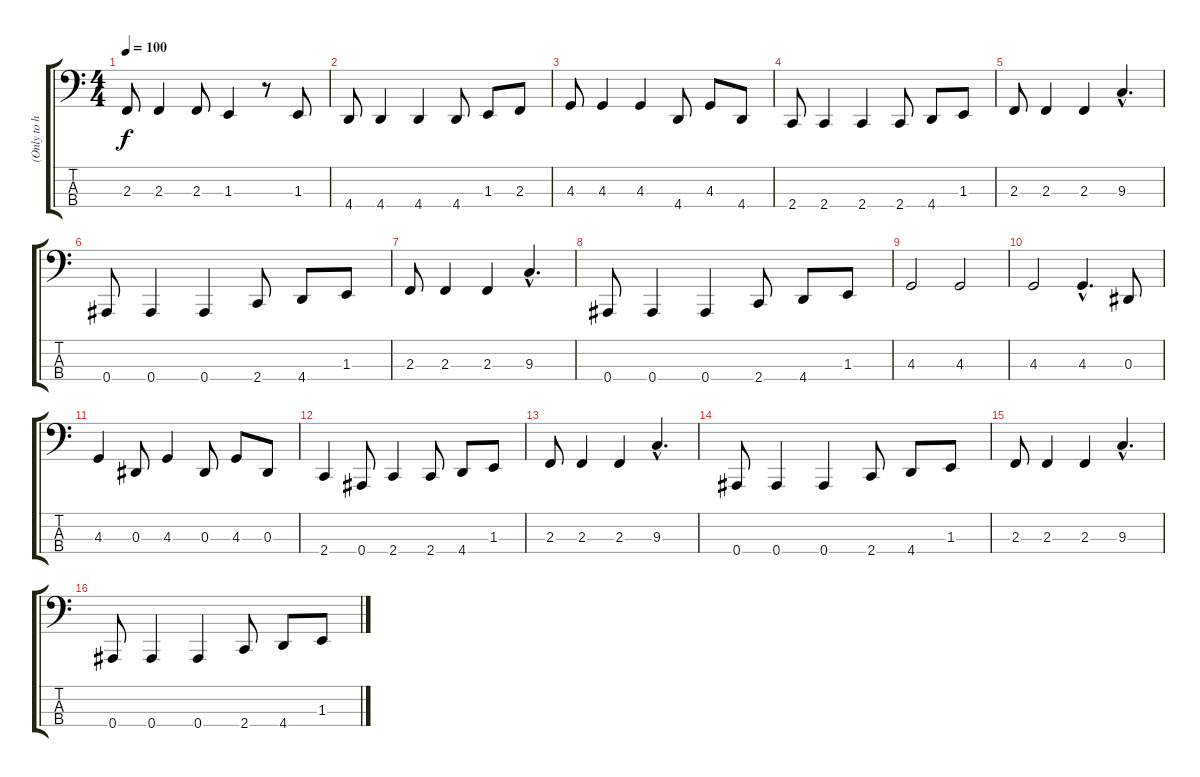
\track ("(Only to heard the bass)" "(Only to h") {instrument electricbasspick}
\staff {score tabs}
\tuning (G2 D2 Eb1 Bb0) {hide}
\ts (4 4)
\tempo 100
\clef f4
\ks c
2.3.8{dy f} 2.3.4 2.3.8 1.3.4 r.8 1.3.8 |
4.4.8 4.4.4 4.4.4 4.4.8 1.3.8 2.3.8 |
4.3.8 4.3.4 4.3.4 4.4.8 4.3.8 4.4.8 |
2.4.8 2.4.4 2.4.4 2.4.8 4.4.8 1.3.8 |
2.3.8 2.3.4 2.3.4 9.3{hac}.4{d} |
0.4.8 0.4.4 0.4.4 2.4.8 4.4.8 1.3.8 |
2.3.8 2.3.4 2.3.4 9.3{hac}.4{d} |
0.4.8 0.4.4 0.4.4 2.4.8 4.4.8 1.3.8 |
4.3.2 4.3.2 |
4.3.2 4.3{hac}.4{d} 0.3.8 |
4.3.4 0.3.8 4.3.4 0.3.8 4.3.8 0.3.8 |
2.4.4 0.4.8 2.4.4 2.4.8 4.4.8 1.3.8 |
2.3.8 2.3.4 2.3.4 9.3{hac}.4{d} |
0.4.8 0.4.4 0.4.4 2.4.8 4.4.8 1.3.8 |
2.3.8 2.3.4 2.3.4 9.3{hac}.4{d} |
0.4.8 0.4.4 0.4.4 2.4.8 4.4.8 1.3.8
